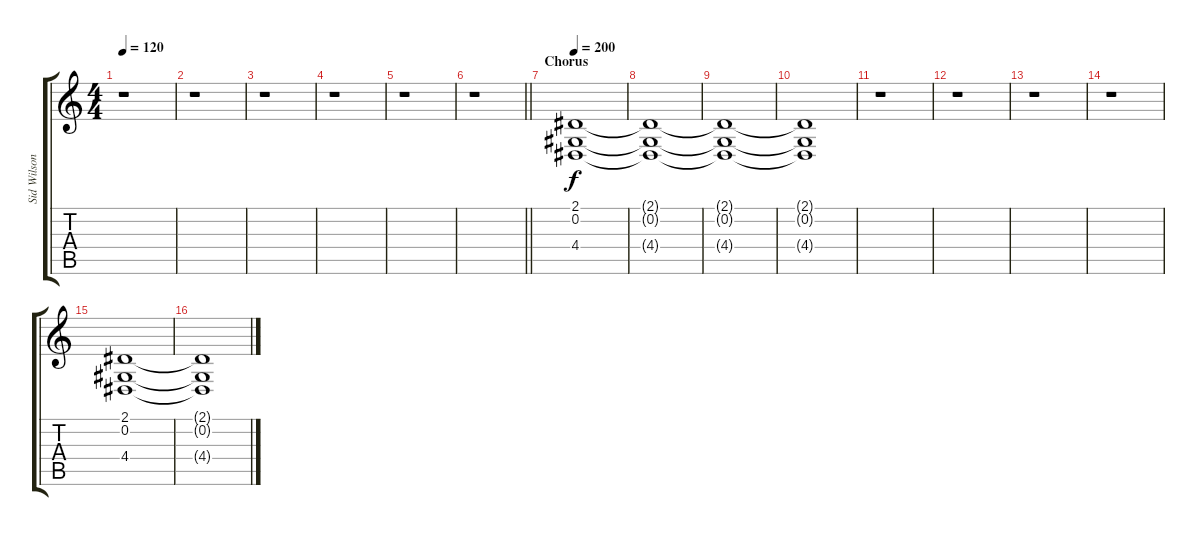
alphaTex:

\track ("Sid Wilson" "Sid Wilson") {mute instrument guitarfretnoise}
\staff {score tabs}
\tuning (Db4 Ab3 E3 B2 Gb2 B1) {hide}
\ts (4 4)
\tempo 120
\clef g2
\ks c
r.1{dy f} |
r.1 |
r.1 |
r.1 |
r.1 |
\barLineRight lightlight
r.1 |
\section ("" "Chorus")
\tempo 200
(2.1 0.2 4.4).1 |
(2.1{t} 0.2{t} 4.4{t}).1 |
(2.1{t} 0.2{t} 4.4{t}).1 |
(2.1{t} 0.2{t} 4.4{t}).1 |
r.1 |
r.1 |
r.1 |
r.1 |
(2.1 0.2 4.4).1 |
(2.1{t} 0.2{t} 4.4{t}).1
